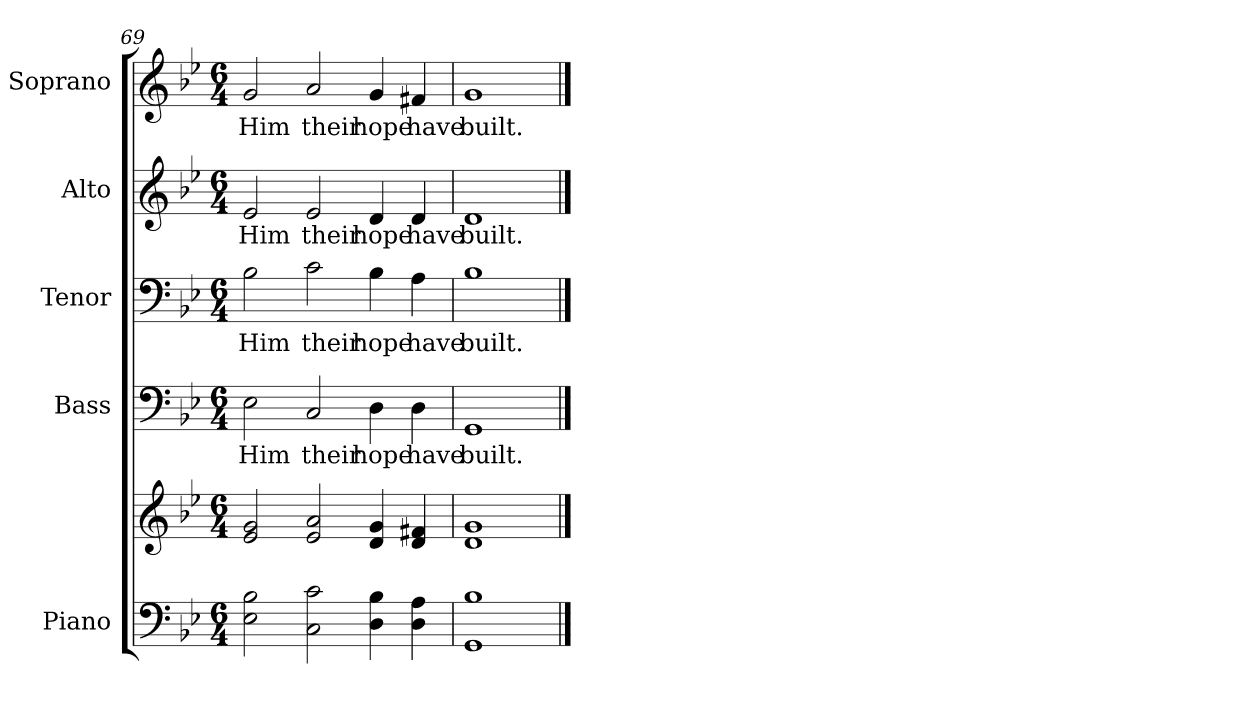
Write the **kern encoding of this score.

**kern	**kern	**kern	**text	**kern	**text	**kern	**text	**kern	**text
*part5	*part5	*part4	*part4	*part3	*part3	*part2	*part2	*part1	*part1
*staff6	*staff5	*staff4	*staff4	*staff3	*staff3	*staff2	*staff2	*staff1	*staff1
*I"Piano	*	*I"Bass	*	*I"Tenor	*	*I"Alto	*	*I"Soprano	*
*I'Pno.	*	*I'B.	*	*I'T.	*	*I'A.	*	*I'S.	*
!!LO:PB:g=z
*clefF4	*clefG2	*clefF4	*	*clefF4	*	*clefG2	*	*clefG2	*
*k[b-e-]	*k[b-e-]	*k[b-e-]	*	*k[b-e-]	*	*k[b-e-]	*	*k[b-e-]	*
*B-:	*B-:	*B-:	*	*B-:	*	*B-:	*	*B-:	*
*M6/4	*M6/4	*M6/4	*	*M6/4	*	*M6/4	*	*M6/4	*
*MM150	*MM150	*MM150	*	*MM150	*	*MM150	*	*MM150	*
=69	=69	=69	=69	=69	=69	=69	=69	=69	=69
!	!	!	!LO:LY:b:color=#000000	!	!	!	!	!	!
!	!	!	!	!	!LO:LY:b:color=#000000	!	!	!	!
!	!	!	!	!	!	!	!LO:LY:b:color=#000000	!	!
!	!	!	!	!	!	!	!	!	!LO:LY:b:color=#000000
2E-i\ 2B-i	2e-i/ 2gi	2E-i\	Him	2B-i\	Him	2e-i/	Him	2gi/	Him
!	!	!	!LO:LY:b:color=#000000	!	!	!	!	!	!
!	!	!	!	!	!LO:LY:b:color=#000000	!	!	!	!
!	!	!	!	!	!	!	!LO:LY:b:color=#000000	!	!
!	!	!	!	!	!	!	!	!	!LO:LY:b:color=#000000
2Ci\ 2ci	2e-i/ 2ai	2Ci/	their	2ci\	their	2e-i/	their	2ai/	their
!	!	!	!LO:LY:b:color=#000000	!	!	!	!	!	!
!	!	!	!	!	!LO:LY:b:color=#000000	!	!	!	!
!	!	!	!	!	!	!	!LO:LY:b:color=#000000	!	!
!	!	!	!	!	!	!	!	!	!LO:LY:b:color=#000000
4Di\ 4B-i	4di/ 4gi	4Di\	hope	4B-i\	hope	4di/	hope	4gi/	hope
!	!	!	!LO:LY:b:color=#000000	!	!	!	!	!	!
!	!	!	!	!	!LO:LY:b:color=#000000	!	!	!	!
!	!	!	!	!	!	!	!LO:LY:b:color=#000000	!	!
!	!	!	!	!	!	!	!	!	!LO:LY:b:color=#000000
4Di\ 4Ai	4di/ 4f#Xi	4Di\	have	4Ai\	have	4di/	have	4f#Xi/	have
=70	=70	=70	=70	=70	=70	=70	=70	=70	=70
!	!	!	!LO:LY:b:color=#000000	!	!	!	!	!	!
!	!	!	!	!	!LO:LY:b:color=#000000	!	!	!	!
!	!	!	!	!	!	!	!LO:LY:b:color=#000000	!	!
!	!	!	!	!	!	!	!	!	!LO:LY:b:color=#000000
1GGi 1B-i	1di 1gi	1GGi	built.	1B-i	built.	1di	built.	1gi	built.
==	==	==	==	==	==	==	==	==	==
*-	*-	*-	*-	*-	*-	*-	*-	*-	*-
